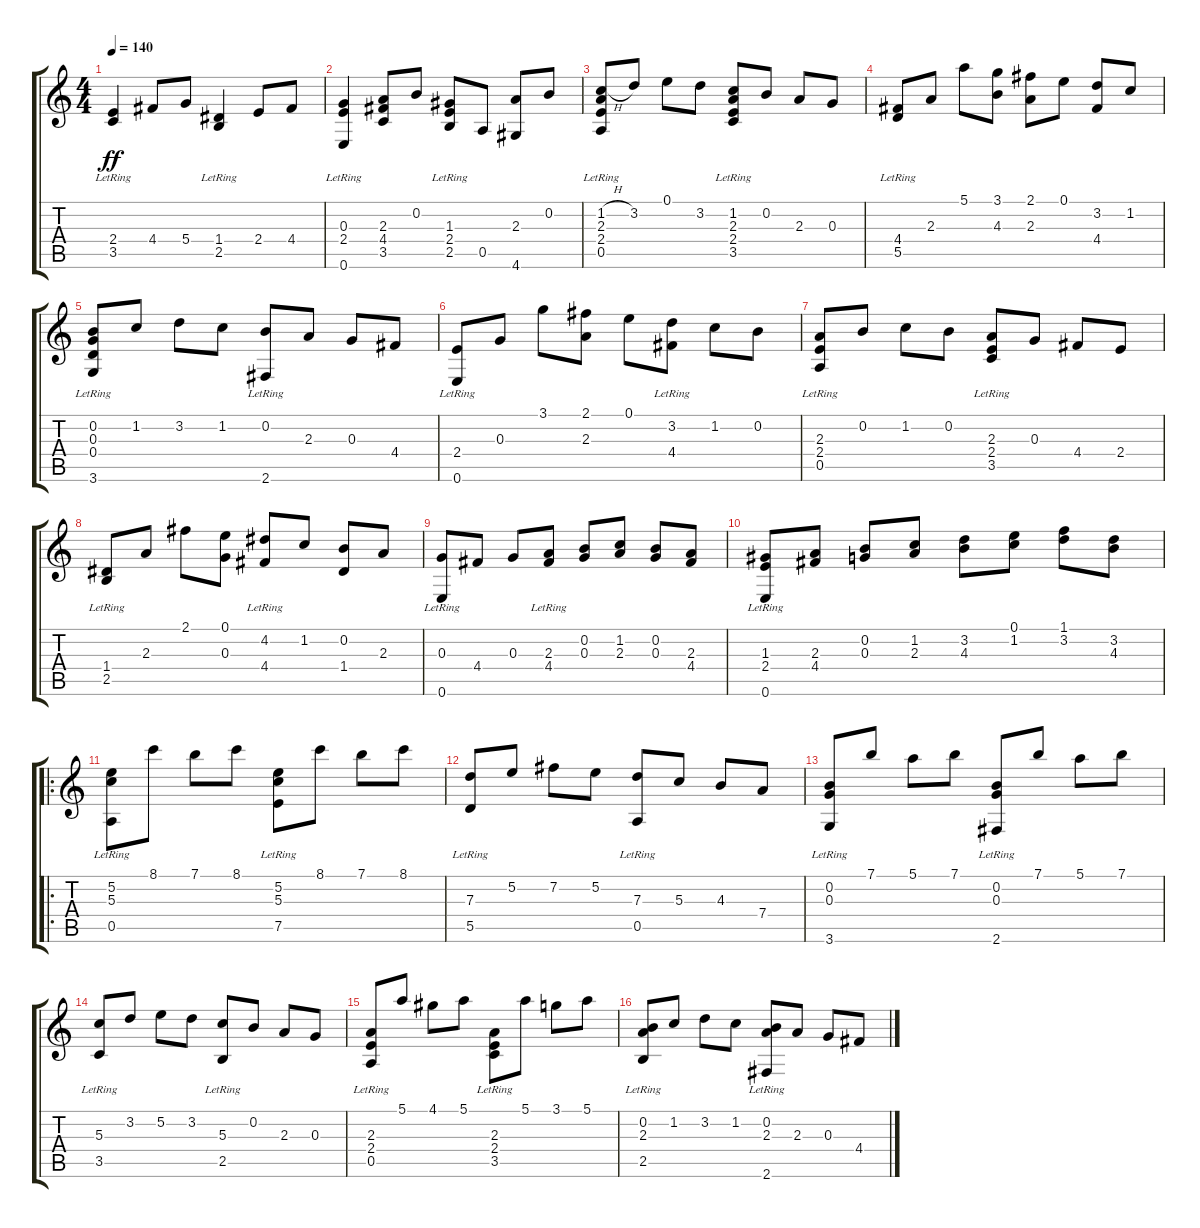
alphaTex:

\track "" {instrument acousticguitarnylon}
\staff {score tabs}
\tuning (E4 B3 G3 D3 A2 E2) {hide}
\ts (4 4)
\tempo 140
\clef g2
\ks c
(2.4 3.5{lr}).4{dy ff} 4.4.8 5.4.8 (1.4 2.5{lr}).4 2.4.8 4.4.8 |
(0.3 2.4 0.6{lr}).4 (2.3 4.4 3.5).8 0.2.8 (1.3 2.4 2.5{lr}).8 0.5.8 (2.3 4.6).8 0.2.8 |
(1.2{h} 2.3 2.4 0.5{lr}).8 3.2.8 0.1.8 3.2.8 (1.2 2.3 2.4 3.5{lr}).8 0.2.8 2.3.8 0.3.8 |
(4.4 5.5{lr}).8 2.3.8 5.1.8 (3.1 4.3).8 (2.1 2.3).8 0.1.8 (3.2 4.4).8 1.2.8 |
(0.2 0.3 0.4 3.6{lr}).8 1.2.8 3.2.8 1.2.8 (0.2 2.6{lr}).8 2.3.8 0.3.8 4.4.8 |
(2.4 0.6{lr}).8 0.3.8 3.1.8 (2.1 2.3).8 0.1.8 (3.2 4.4{lr}).8 1.2.8 0.2.8 |
(2.3 2.4 0.5{lr}).8 0.2.8 1.2.8 0.2.8 (2.3 2.4 3.5{lr}).8 0.3.8 4.4.8 2.4.8 |
(1.4 2.5{lr}).8 2.3.8 2.1.8 (0.1 0.3).8 (4.2 4.4{lr}).8 1.2.8 (0.2 1.4).8 2.3.8 |
(0.3 0.6{lr}).8 4.4.8 0.3.8 (2.3 4.4{lr}).8 (0.2 0.3).8 (1.2 2.3).8 (0.2 0.3).8 (2.3 4.4).8 |
(1.3 2.4 0.6{lr}).8 (2.3 4.4).8 (0.2 0.3).8 (1.2 2.3).8 (3.2 4.3).8 (0.1 1.2).8 (1.1 3.2).8 (3.2 4.3).8 |
\ro
(5.2 5.3 0.5{lr}).8 8.1.8 7.1.8 8.1.8 (5.2 5.3 7.5{lr}).8 8.1.8 7.1.8 8.1.8 |
(7.3 5.5{lr}).8 5.2.8 7.2.8 5.2.8 (7.3 0.5{lr}).8 5.3.8 4.3.8 7.4.8 |
(0.2 0.3 3.6{lr}).8 7.1.8 5.1.8 7.1.8 (0.2 0.3 2.6{lr}).8 7.1.8 5.1.8 7.1.8 |
(5.3 3.5{lr}).8 3.2.8 5.2.8 3.2.8 (5.3 2.5{lr}).8 0.2.8 2.3.8 0.3.8 |
(2.3 2.4 0.5{lr}).8 5.1.8 4.1.8 5.1.8 (2.3 2.4 3.5{lr}).8 5.1.8 3.1.8 5.1.8 |
(0.2 2.3 2.5{lr}).8 1.2.8 3.2.8 1.2.8 (0.2 2.3 2.6{lr}).8 2.3.8 0.3.8 4.4.8
